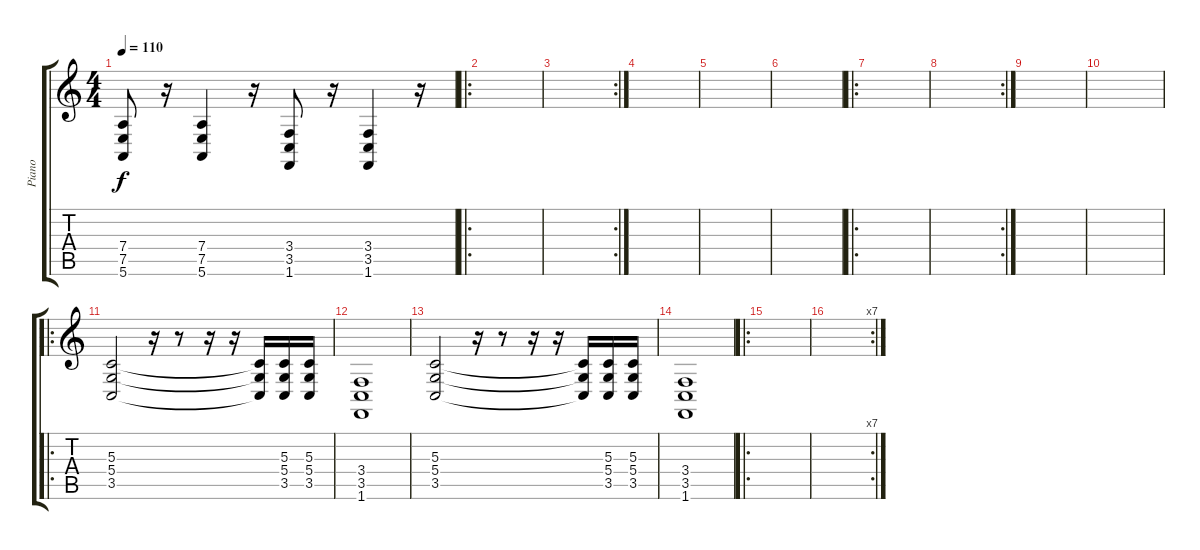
\track ("Piano" "Piano") {instrument electricgrandpiano}
\staff {score tabs}
\tuning (E4 B3 G3 D3 A2 E2) {hide}
\ts (4 4)
\tempo 110
\clef g2
\ks c
(7.4 7.5 5.6).8{dy f} r.16 (7.4 7.5 5.6).4 r.16 (3.4 3.5 1.6).8 r.16 (3.4 3.5 1.6).4 r.16 |
\ro
|
\rc 2
|
|
|
|
\ro
|
\rc 2
|
|
|
\ro
(5.3 5.4 3.5).2 r.16 r.8 r.16 r.16 (5.3{t} 5.4{t} 3.5{t}).16 (5.3 5.4 3.5).16 (5.3 5.4 3.5).16 |
(3.4 3.5 1.6).1 |
(5.3 5.4 3.5).2 r.16 r.8 r.16 r.16 (5.3{t} 5.4{t} 3.5{t}).16 (5.3 5.4 3.5).16 (5.3 5.4 3.5).16 |
(3.4 3.5 1.6).1 |
\ro
|
\rc 7
